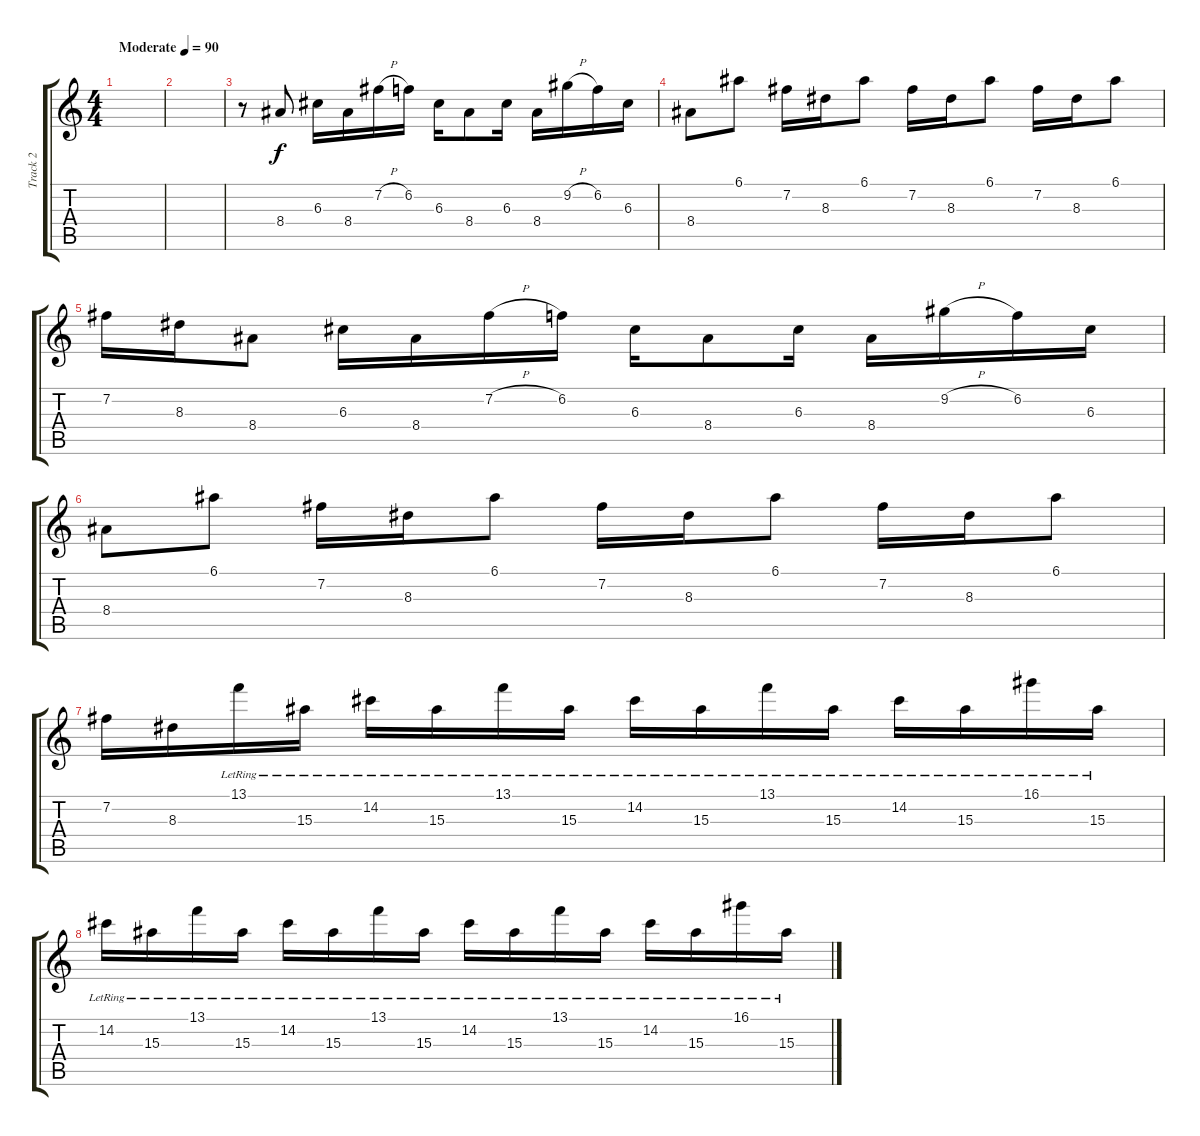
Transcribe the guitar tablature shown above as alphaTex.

\track ("Track 2" "Track 2") {instrument electricguitarjazz}
\staff {score tabs}
\tuning (E4 B3 G3 D3 A2 E2) {hide}
\ts (4 4)
\tempo (90 "Moderate")
\clef g2
\ks c
|
|
r.8 8.4.8 6.3.16 8.4.16 7.2{h}.16 6.2.16 6.3.16 8.4.8 6.3.16 8.4.16 9.2{h}.16 6.2.16 6.3.16 |
8.4.8 6.1.8 7.2.16 8.3.16 6.1.8 7.2.16 8.3.16 6.1.8 7.2.16 8.3.16 6.1.8 |
7.2.16 8.3.16 8.4.8 6.3.16 8.4.16 7.2{h}.16 6.2.16 6.3.16 8.4.8 6.3.16 8.4.16 9.2{h}.16 6.2.16 6.3.16 |
8.4.8 6.1.8 7.2.16 8.3.16 6.1.8 7.2.16 8.3.16 6.1.8 7.2.16 8.3.16 6.1.8 |
7.2.16{instrument distortionguitar} 8.3.16 13.1{lr}.16 15.3{lr}.16 14.2{lr}.16 15.3{lr}.16 13.1{lr}.16 15.3{lr}.16 14.2{lr}.16 15.3{lr}.16 13.1{lr}.16 15.3{lr}.16 14.2{lr}.16 15.3{lr}.16 16.1{lr}.16 15.3{lr}.16 |
14.2{lr}.16 15.3{lr}.16 13.1{lr}.16 15.3{lr}.16 14.2{lr}.16 15.3{lr}.16 13.1{lr}.16 15.3{lr}.16 14.2{lr}.16 15.3{lr}.16 13.1{lr}.16 15.3{lr}.16 14.2{lr}.16 15.3{lr}.16 16.1{lr}.16 15.3{lr}.16
